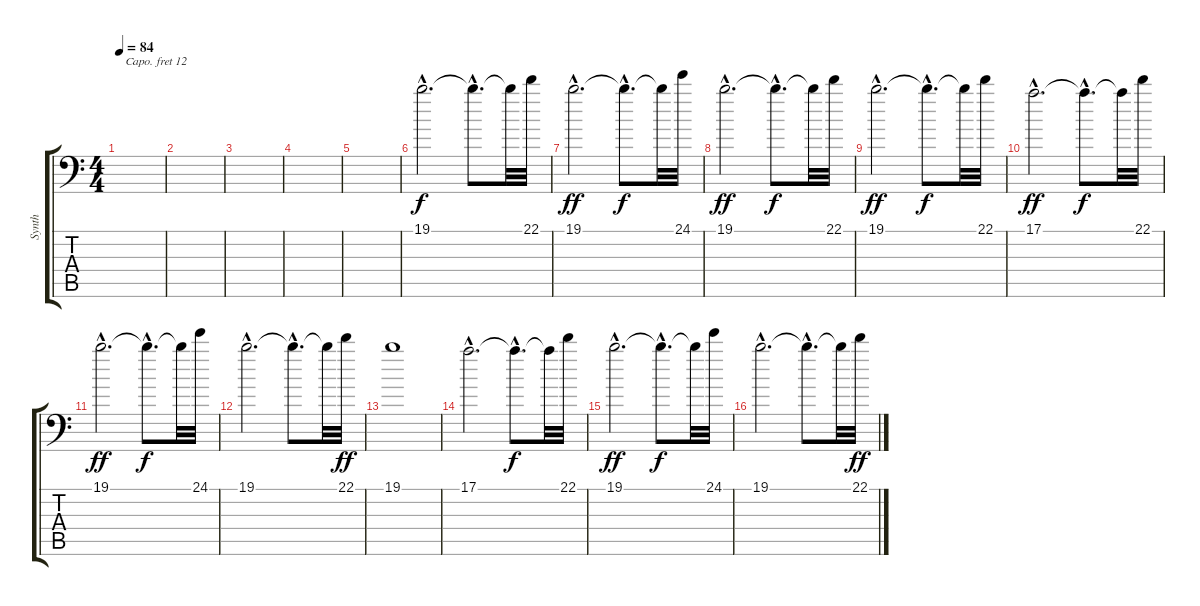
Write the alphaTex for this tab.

\track ("Synth" "Synth") {instrument tenorsax}
\staff {score tabs}
\capo 12
\tuning (E3 B2 G2 D2 A1 E1) {hide}
\ts (4 4)
\tempo 84
\clef f4
\ks c
|
|
|
|
|
19.1{hac}.2{d} 19.1{hac t}.8{d dy f} 19.1{t}.32 22.1.32 |
19.1{hac}.2{d dy ff} 19.1{hac t}.8{d dy f} 19.1{t}.32 24.1.32 |
19.1{hac}.2{d dy ff} 19.1{hac t}.8{d dy f} 19.1{t}.32 22.1.32 |
19.1{hac}.2{d dy ff} 19.1{hac t}.8{d dy f} 19.1{t}.32 22.1.32 |
17.1{hac}.2{d dy ff} 17.1{hac t}.8{d dy f} 17.1{t}.32 22.1.32 |
19.1{hac}.2{d dy ff} 19.1{hac t}.8{d dy f} 19.1{t}.32 24.1.32 |
19.1{hac}.2{d} 19.1{hac t}.8{d} 19.1{t}.32 22.1.32{dy ff} |
19.1.1 |
17.1{hac}.2{d} 17.1{hac t}.8{d dy f} 17.1{t}.32 22.1.32 |
19.1{hac}.2{d dy ff} 19.1{hac t}.8{d dy f} 19.1{t}.32 24.1.32 |
19.1{hac}.2{d} 19.1{hac t}.8{d} 19.1{t}.32 22.1.32{dy ff}
